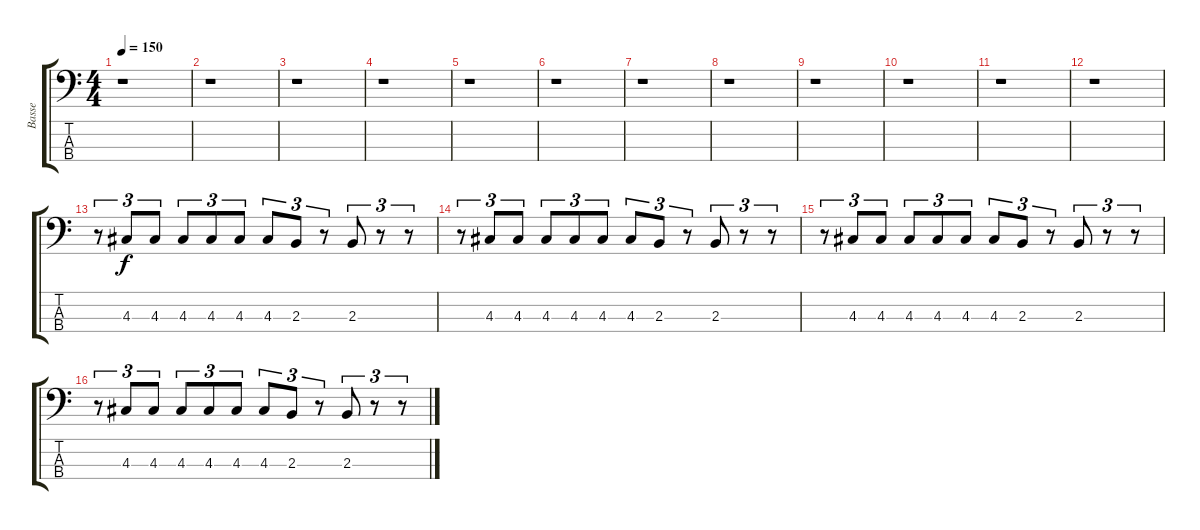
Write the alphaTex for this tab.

\track ("Basse" "Basse") {instrument electricbassfinger}
\staff {score tabs}
\tuning (G2 D2 A1 E1) {hide}
\ts (4 4)
\tempo 150
\clef f4
\ks c
r.1{dy f} |
r.1 |
r.1 |
r.1 |
r.1 |
r.1 |
r.1 |
r.1 |
r.1 |
r.1 |
r.1 |
r.1 |
r.8{tu (3 2)} 4.3.8{tu (3 2)} 4.3.8{tu (3 2)} 4.3.8{tu (3 2)} 4.3.8{tu (3 2)} 4.3.8{tu (3 2)} 4.3.8{tu (3 2)} 2.3.8{tu (3 2)} r.8{tu (3 2)} 2.3.8{tu (3 2)} r.8{tu (3 2)} r.8{tu (3 2)} |
r.8{tu (3 2)} 4.3.8{tu (3 2)} 4.3.8{tu (3 2)} 4.3.8{tu (3 2)} 4.3.8{tu (3 2)} 4.3.8{tu (3 2)} 4.3.8{tu (3 2)} 2.3.8{tu (3 2)} r.8{tu (3 2)} 2.3.8{tu (3 2)} r.8{tu (3 2)} r.8{tu (3 2)} |
r.8{tu (3 2)} 4.3.8{tu (3 2)} 4.3.8{tu (3 2)} 4.3.8{tu (3 2)} 4.3.8{tu (3 2)} 4.3.8{tu (3 2)} 4.3.8{tu (3 2)} 2.3.8{tu (3 2)} r.8{tu (3 2)} 2.3.8{tu (3 2)} r.8{tu (3 2)} r.8{tu (3 2)} |
r.8{tu (3 2)} 4.3.8{tu (3 2)} 4.3.8{tu (3 2)} 4.3.8{tu (3 2)} 4.3.8{tu (3 2)} 4.3.8{tu (3 2)} 4.3.8{tu (3 2)} 2.3.8{tu (3 2)} r.8{tu (3 2)} 2.3.8{tu (3 2)} r.8{tu (3 2)} r.8{tu (3 2)}
